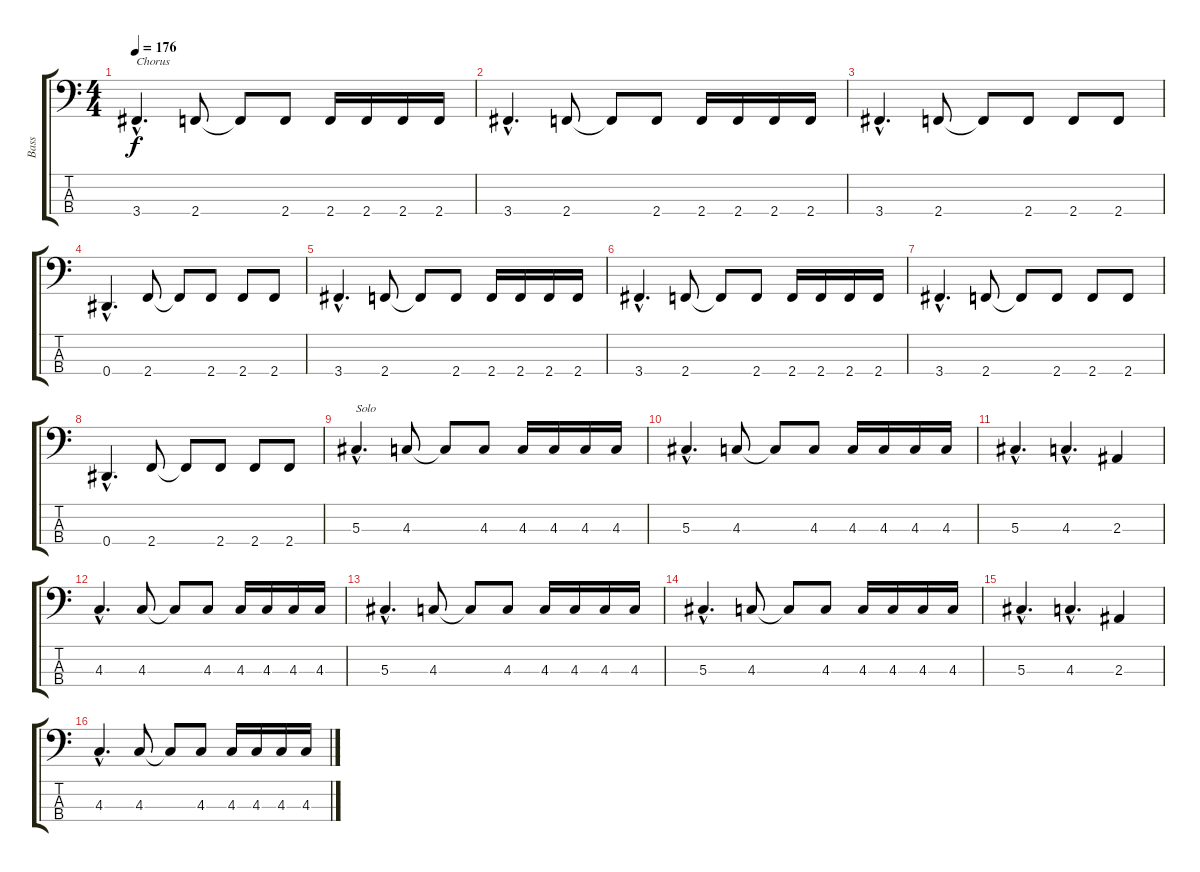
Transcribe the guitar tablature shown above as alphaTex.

\track ("Bass" "Bass") {instrument electricbassfinger}
\staff {score tabs}
\tuning (Gb2 Db2 Ab1 Eb1) {hide}
\ts (4 4)
\tempo 176
\clef f4
\ks c
3.4{hac}.4{d txt "Chorus" dy f} 2.4.8 2.4{t}.8 2.4.8 2.4.16 2.4.16 2.4.16 2.4.16 |
3.4{hac}.4{d} 2.4.8 2.4{t}.8 2.4.8 2.4.16 2.4.16 2.4.16 2.4.16 |
3.4{hac}.4{d} 2.4.8 2.4{t}.8 2.4.8 2.4.8 2.4.8 |
0.4{hac}.4{d} 2.4.8 2.4{t}.8 2.4.8 2.4.8 2.4.8 |
3.4{hac}.4{d} 2.4.8 2.4{t}.8 2.4.8 2.4.16 2.4.16 2.4.16 2.4.16 |
3.4{hac}.4{d} 2.4.8 2.4{t}.8 2.4.8 2.4.16 2.4.16 2.4.16 2.4.16 |
3.4{hac}.4{d} 2.4.8 2.4{t}.8 2.4.8 2.4.8 2.4.8 |
0.4{hac}.4{d} 2.4.8 2.4{t}.8 2.4.8 2.4.8 2.4.8 |
5.3{hac}.4{d txt "Solo"} 4.3.8 4.3{t}.8 4.3.8 4.3.16 4.3.16 4.3.16 4.3.16 |
5.3{hac}.4{d} 4.3.8 4.3{t}.8 4.3.8 4.3.16 4.3.16 4.3.16 4.3.16 |
5.3{hac}.4{d} 4.3{hac}.4{d} 2.3.4 |
4.3{hac}.4{d} 4.3.8 4.3{t}.8 4.3.8 4.3.16 4.3.16 4.3.16 4.3.16 |
5.3{hac}.4{d} 4.3.8 4.3{t}.8 4.3.8 4.3.16 4.3.16 4.3.16 4.3.16 |
5.3{hac}.4{d} 4.3.8 4.3{t}.8 4.3.8 4.3.16 4.3.16 4.3.16 4.3.16 |
5.3{hac}.4{d} 4.3{hac}.4{d} 2.3.4 |
4.3{hac}.4{d} 4.3.8 4.3{t}.8 4.3.8 4.3.16 4.3.16 4.3.16 4.3.16
